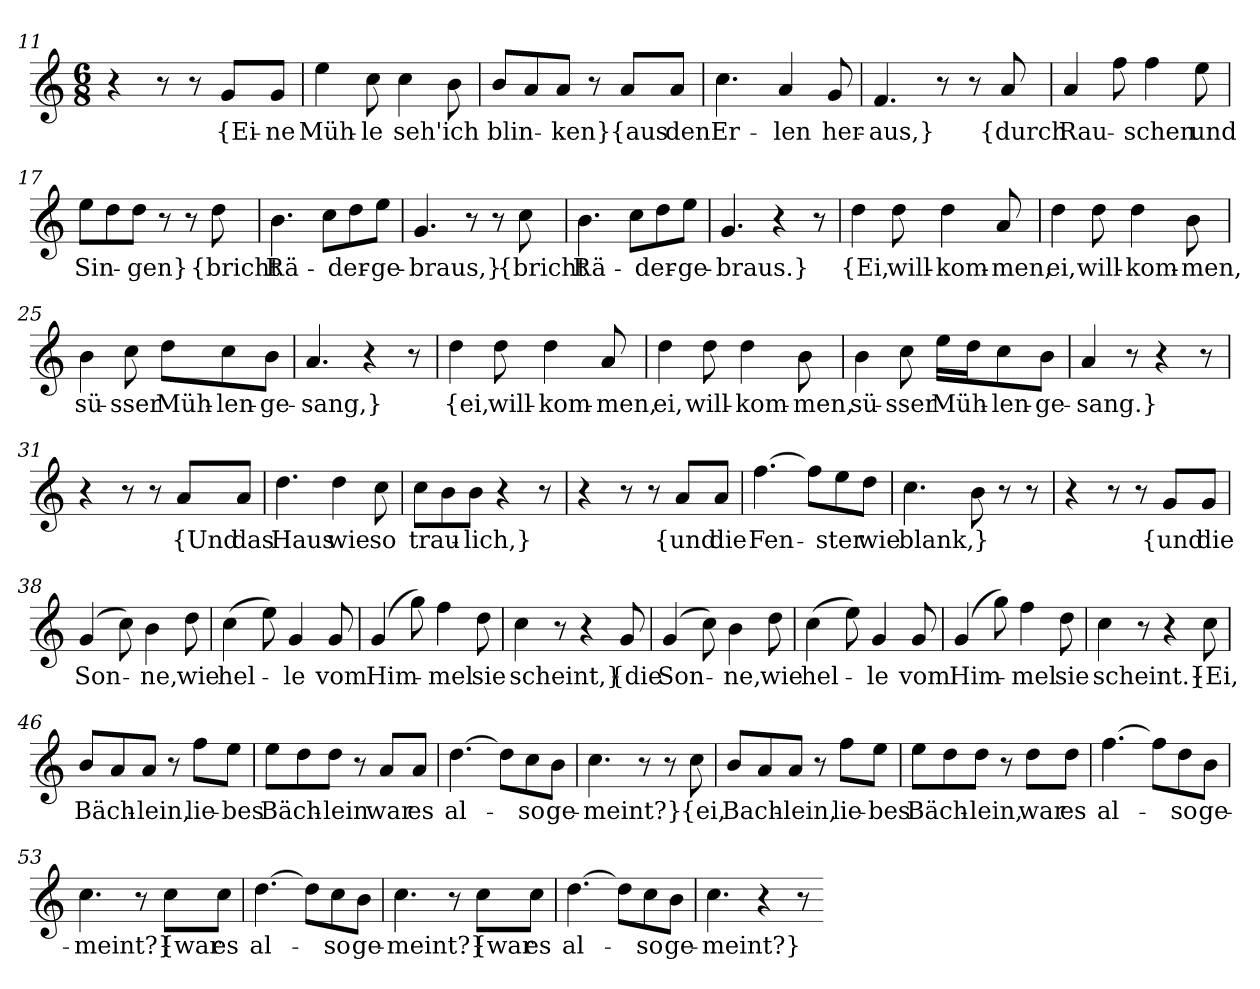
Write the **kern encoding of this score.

**kern	**text
*part1	*part1
*staff1	*staff1
*clefG2	*
*k[]	*
*M6/8	*
=11	=11
4r	.
8r	.
8r	.
8g/L	{Ei-
8g/J	-ne
=12	=12
4ee	Müh-
8cc	-le
4cc	seh'
8b	ich
=13	=13
8b/L	blin-
8a/	.
8a/J	-ken}
8r	.
8a/L	{aus
8a/J	den
=14	=14
4.cc	Er-
4a	-len
8g	her-
=15	=15
4.f	-aus,}
8r	.
8r	.
8a	{durch
=16	=16
4a	Rau-
8ff	.
4ff	-schen
8ee	und
=17	=17
8ee\L	Sin-
8dd\	.
8dd\J	-gen}
8r	.
8r	.
8dd	{bricht
=18	=18
4.b	Rä-
8cc\L	.
8dd\	-der-
8ee\J	-ge-
=19	=19
4.g	-braus,}
8r	.
8r	.
8cc	{bricht
=20	=20
4.b	Rä-
8cc\L	.
8dd\	-der-
8ee\J	-ge-
=21	=21
4.g	-braus.}
4r	.
8r	.
=23	=23
4dd	{Ei,
8dd	will-
4dd	-kom-
8a	-men,
=24	=24
4dd	ei,
8dd	will-
4dd	-kom-
8b	-men,
=25	=25
4b	sü-
8cc	-sser
8dd\L	Müh-
8cc\	-len-
8b\J	-ge-
=26	=26
4.a	-sang,}
4r	.
8r	.
=27	=27
4dd	{ei,
8dd	will-
4dd	-kom-
8a	-men,
=28	=28
4dd	ei,
8dd	will-
4dd	-kom-
8b	-men,
=29	=29
4b	sü-
8cc	-sser
16ee\LL	Müh-
16dd\J	.
8cc\	-len-
8b\J	-ge-
=30	=30
4a	-sang.}
8r	.
4r	.
8r	.
=31	=31
4r	.
8r	.
8r	.
8a/L	{Und
8a/J	das
=32	=32
4.dd	Haus
4dd	wie
8cc	so
=33	=33
8cc\L	trau-
8b\	.
8b\J	-lich,}
4r	.
8r	.
=34	=34
4r	.
8r	.
8r	.
8a/L	{und
8a/J	die
=35	=35
[4.ff	Fen-
8ff\L]	.
8ee\	-ster
8dd\J	wie
=36	=36
4.cc	blank,
8b	}
8r	.
8r	.
=37	=37
4r	.
8r	.
8r	.
8g/L	{und
8g/J	die
=38	=38
(4g	Son-
8cc)	.
4b	-ne,
8dd	wie
=39	=39
(4cc	hel-
8ee)	.
4g	-le
8g	vom
=40	=40
(4g	Him-
8gg)	.
4ff	-mel
8dd	sie
=41	=41
4cc	scheint,}
8r	.
4r	.
8g	{die
=42	=42
(4g	Son-
8cc)	.
4b	-ne,
8dd	wie
=43	=43
(4cc	hel-
8ee)	.
4g	-le
8g	vom
=44	=44
(4g	Him-
8gg)	.
4ff	-mel
8dd	sie
=45	=45
4cc	scheint.}
8r	.
4r	.
8cc	{Ei,
=46	=46
8b/L	Bäch-
8a/	.
8a/J	-lein,
8r	.
8ff\L	lie-
8ee\J	-bes
=47	=47
8ee\L	Bäch-
8dd\	.
8dd\J	-lein
8r	.
8a/L	war
8a/J	es
=48	=48
[4.dd	al-
8dd\L]	.
8cc\	-so
8b\J	ge-
=49	=49
4.cc	-meint?}
8r	.
8r	.
8cc	{ei,
=50	=50
8b/L	Bach-
8a/	.
8a/J	-lein,
8r	.
8ff\L	lie-
8ee\J	-bes
=51	=51
8ee\L	Bäch-
8dd\	.
8dd\J	-lein,
8r	.
8dd\L	war
8dd\J	es
=52	=52
[4.ff	al-
8ff\L]	.
8dd\	-so
8b\J	ge-
=53	=53
4.cc	-meint?}
8r	.
8cc\L	{war
8cc\J	es
=54	=54
[4.dd	al-
8dd\L]	.
8cc\	-so
8b\J	ge-
=55	=55
4.cc	-meint?}
8r	.
8cc\L	{war
8cc\J	es
=56	=56
[4.dd	al-
8dd\L]	.
8cc\	-so
8b\J	ge-
=57	=57
4.cc	-meint?}
4r	.
8r	.
=-	=-
*-	*-
